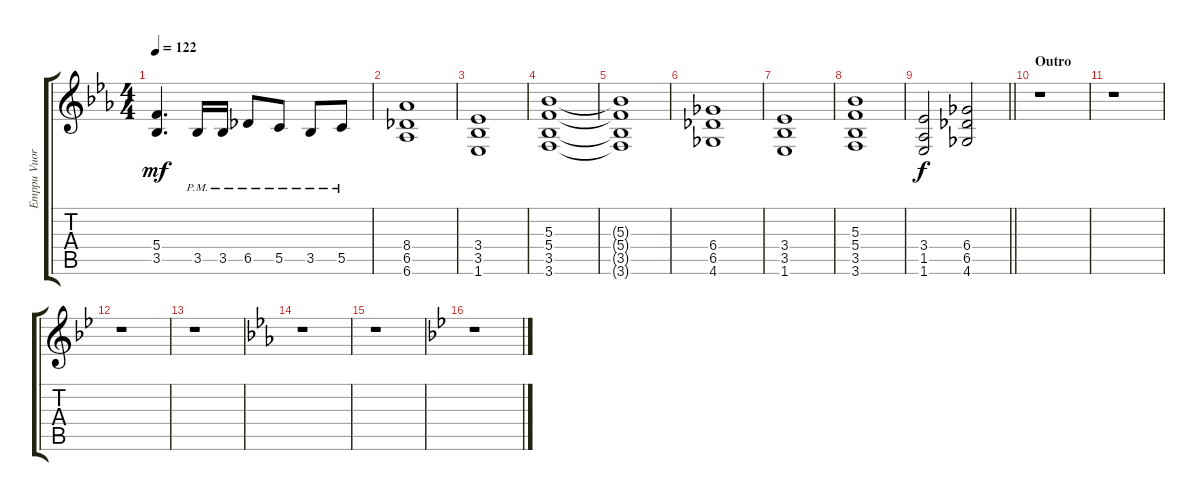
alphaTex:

\track ("Emppu Vuorinen" "Emppu Vuor") {instrument overdrivenguitar}
\staff {score tabs}
\tuning (D4 A3 F3 C3 G2 D2) {hide}
\ts (4 4)
\tempo 122
\clef g2
\ks eb
(5.4 3.5).4{d dy mf} 3.5{pm}.16 3.5{pm}.16 6.5{pm}.8 5.5{pm}.8 3.5{pm}.8 5.5{pm}.8 |
(8.4 6.5 6.6).1 |
(3.4 3.5 1.6).1 |
(5.3 5.4 3.5 3.6).1 |
(5.3{t} 5.4{t} 3.5{t} 3.6{t}).1 |
(6.4 6.5 4.6).1 |
(3.4 3.5 1.6).1 |
(5.3 5.4 3.5 3.6).1 |
\barLineRight lightlight
(3.4 1.5 1.6).2{dy f} (6.4 6.5 4.6).2 |
\section ("" "Outro")
r.1 |
r.1 |
\ks bb
r.1 |
r.1 |
\ks eb
r.1 |
r.1 |
\ks bb
r.1
